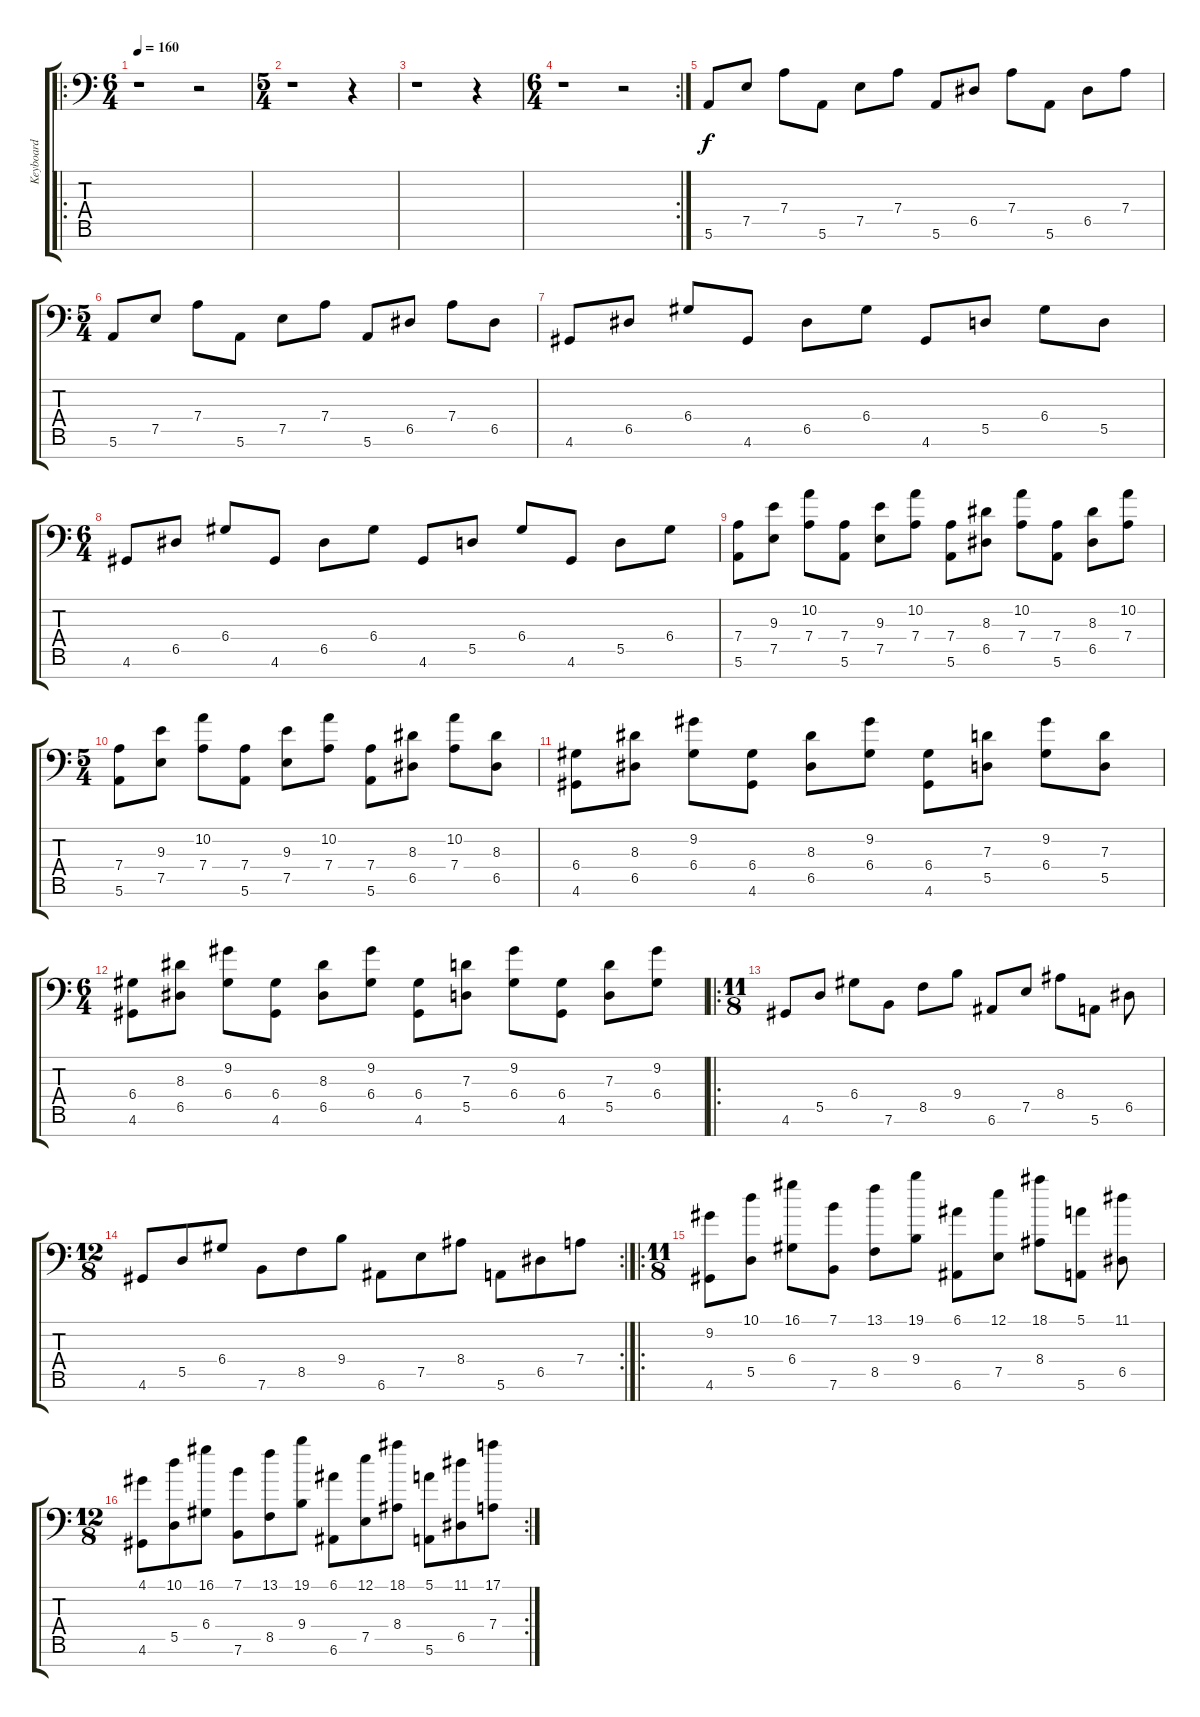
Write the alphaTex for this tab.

\track ("Keyboard" "Keyboard") {instrument lead1square}
\staff {score tabs}
\tuning (E4 B3 G3 D3 A2 E2 A1) {hide}
\ro
\ts (6 4)
\tempo 160
\clef f4
\ks c
r.1{dy f} r.2 |
\ts (5 4)
r.1 r.4 |
r.1 r.4 |
\rc 2
\ts (6 4)
r.1 r.2 |
5.6.8 7.5.8 7.4.8 5.6.8 7.5.8 7.4.8 5.6.8 6.5.8 7.4.8 5.6.8 6.5.8 7.4.8 |
\ts (5 4)
5.6.8 7.5.8 7.4.8 5.6.8 7.5.8 7.4.8 5.6.8 6.5.8 7.4.8 6.5.8 |
4.6.8 6.5.8 6.4.8 4.6.8 6.5.8 6.4.8 4.6.8 5.5.8 6.4.8 5.5.8 |
\ts (6 4)
4.6.8 6.5.8 6.4.8 4.6.8 6.5.8 6.4.8 4.6.8 5.5.8 6.4.8 4.6.8 5.5.8 6.4.8 |
(7.4 5.6).8 (9.3 7.5).8 (10.2 7.4).8 (7.4 5.6).8 (9.3 7.5).8 (10.2 7.4).8 (7.4 5.6).8 (8.3 6.5).8 (10.2 7.4).8 (7.4 5.6).8 (8.3 6.5).8 (10.2 7.4).8 |
\ts (5 4)
(7.4 5.6).8 (9.3 7.5).8 (10.2 7.4).8 (7.4 5.6).8 (9.3 7.5).8 (10.2 7.4).8 (7.4 5.6).8 (8.3 6.5).8 (10.2 7.4).8 (8.3 6.5).8 |
(6.4 4.6).8 (8.3 6.5).8 (9.2 6.4).8 (6.4 4.6).8 (8.3 6.5).8 (9.2 6.4).8 (6.4 4.6).8 (7.3 5.5).8 (9.2 6.4).8 (7.3 5.5).8 |
\ts (6 4)
(6.4 4.6).8 (8.3 6.5).8 (9.2 6.4).8 (6.4 4.6).8 (8.3 6.5).8 (9.2 6.4).8 (6.4 4.6).8 (7.3 5.5).8 (9.2 6.4).8 (6.4 4.6).8 (7.3 5.5).8 (9.2 6.4).8 |
\ro
\ts (11 8)
4.6.8 5.5.8 6.4.8 7.6.8 8.5.8 9.4.8 6.6.8 7.5.8 8.4.8 5.6.8 6.5.8 |
\rc 2
\ts (12 8)
4.6.8 5.5.8 6.4.8 7.6.8 8.5.8 9.4.8 6.6.8 7.5.8 8.4.8 5.6.8 6.5.8 7.4.8 |
\ro
\ts (11 8)
(9.2 4.6).8 (10.1 5.5).8 (16.1 6.4).8 (7.1 7.6).8 (13.1 8.5).8 (19.1 9.4).8 (6.1 6.6).8 (12.1 7.5).8 (18.1 8.4).8 (5.1 5.6).8 (11.1 6.5).8 |
\rc 2
\ts (12 8)
(4.1 4.6).8 (10.1 5.5).8 (16.1 6.4).8 (7.1 7.6).8 (13.1 8.5).8 (19.1 9.4).8 (6.1 6.6).8 (12.1 7.5).8 (18.1 8.4).8 (5.1 5.6).8 (11.1 6.5).8 (17.1 7.4).8
